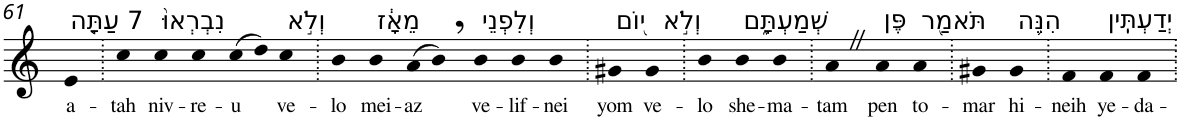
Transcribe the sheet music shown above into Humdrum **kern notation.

**kern	**text
*part1	*part1
*staff1	*staff1
*I"Piano	*
*I'Pno	*
!!LO:PB:g=z
*clefG2	*
*k[]	*
=61	=61
!LO:TX:a:t=7 עַתָּ֤ה	!
!	!LO:LY:b
4e	a-
=62.	=62.
!	!LO:LY:b
4cc	-tah
!LO:TX:a:t=נִבְרְאוּ֙	!
!	!LO:LY:b
4cc	niv-
!	!LO:LY:b
4cc	-re-
!	!LO:LY:b
(8cc	-u
8dd)	.
!LO:TX:a:t=וְלֹ֣א	!
!	!LO:LY:b
4cc	ve-
=63.	=63.
!	!LO:LY:b
4b	-lo
!LO:TX:a:t=מֵאָ֔ז	!
!	!LO:LY:b
4b	mei-
!	!LO:LY:b
(8a	-az
8b,)	.
!LO:TX:a:t=וְלִפְנֵי	!
!	!LO:LY:b
4b	ve-
!	!LO:LY:b
4b	-lif-
!	!LO:LY:b
4b	-nei
=64.	=64.
!LO:TX:a:t=י֖וֹם	!
!	!LO:LY:b
4g#X	yom
!LO:TX:a:t=וְלֹ֣א	!
!	!LO:LY:b
4g#	ve-
=65.	=65.
!	!LO:LY:b
4b	-lo
!LO:TX:a:t=שְׁמַעְתָּ֑ם	!
!	!LO:LY:b
4b	she-
!	!LO:LY:b
4b	-ma-
=66.	=66.
!	!LO:LY:b
4aZ	-tam
!LO:TX:a:t=פֶּן	!
!	!LO:LY:b
4a	pen
!LO:TX:a:t=תֹּאמַ֖ר	!
!	!LO:LY:b
4a	to-
=67.	=67.
!	!LO:LY:b
4g#X	-mar
!LO:TX:a:t=הִנֵּ֥ה	!
!	!LO:LY:b
4g#	hi-
=68.	=68.
!	!LO:LY:b
4f	-neih
!LO:TX:a:t=יְדַעְתִּֽין	!
!	!LO:LY:b
4f	ye-
!	!LO:LY:b
4f	-da-
=.	=.
*-	*-
